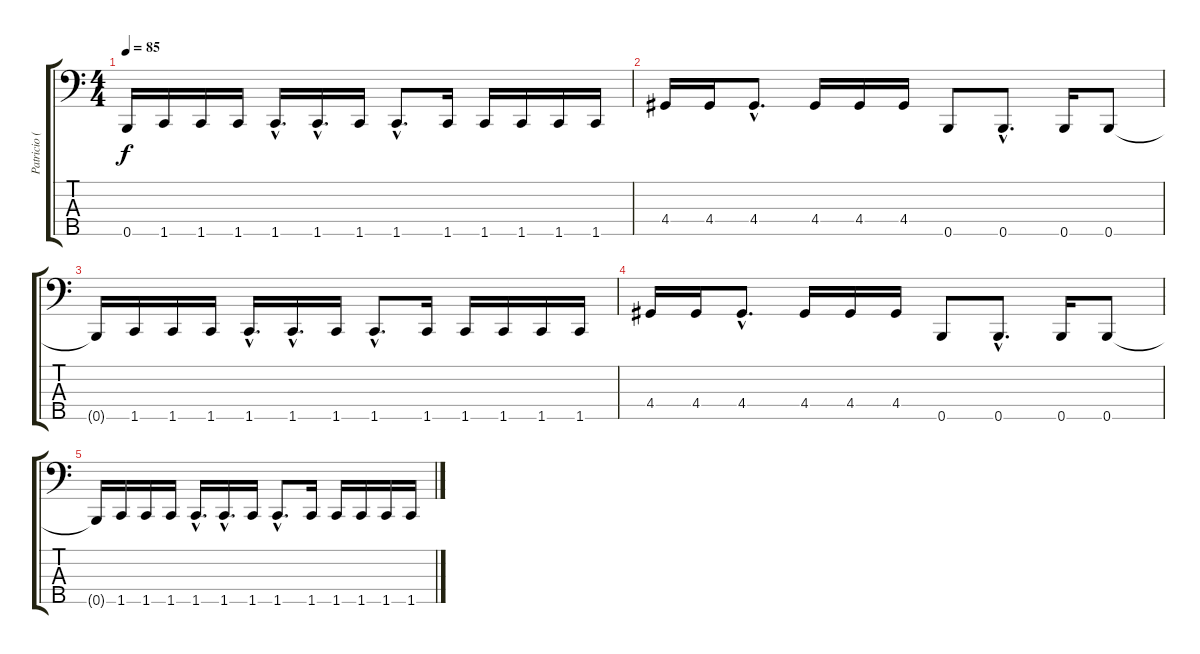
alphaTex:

\track ("Patricio (Bajo)" "Patricio (") {instrument electricbassfinger}
\staff {score tabs}
\tuning (G2 D2 A1 E1 B0) {hide}
\ts (4 4)
\tempo 85
\clef f4
\ks c
0.5{t}.16{dy f} 1.5.16 1.5.16 1.5.16 1.5{hac}.16{d} 1.5{hac}.16{d} 1.5.16 1.5{hac}.8{d} 1.5.16 1.5.16 1.5.16 1.5.16 1.5.16 |
4.4.16 4.4.16 4.4{hac}.8{d} 4.4.16 4.4.16 4.4.16 0.5.8 0.5{hac}.8{d} 0.5.16 0.5.8 |
0.5{t}.16 1.5.16 1.5.16 1.5.16 1.5{hac}.16{d} 1.5{hac}.16{d} 1.5.16 1.5{hac}.8{d} 1.5.16 1.5.16 1.5.16 1.5.16 1.5.16 |
4.4.16 4.4.16 4.4{hac}.8{d} 4.4.16 4.4.16 4.4.16 0.5.8 0.5{hac}.8{d} 0.5.16 0.5.8 |
0.5{t}.16 1.5.16 1.5.16 1.5.16 1.5{hac}.16{d} 1.5{hac}.16{d} 1.5.16 1.5{hac}.8{d} 1.5.16 1.5.16 1.5.16 1.5.16 1.5.16
